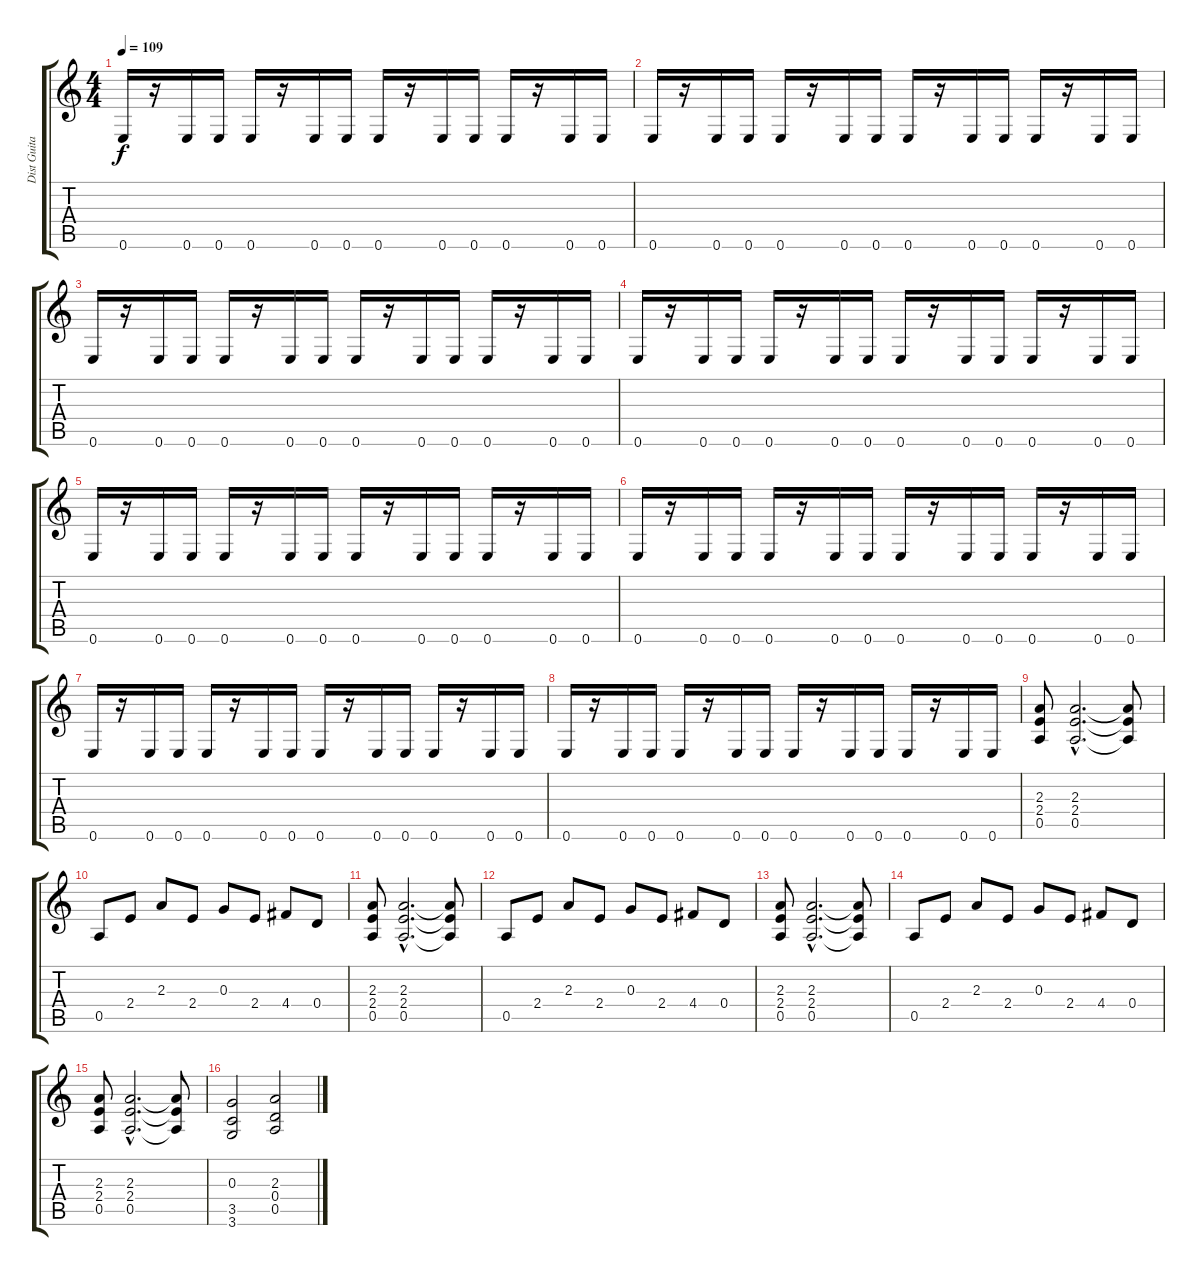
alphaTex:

\track ("Dist Guitar 1" "Dist Guita") {instrument distortionguitar}
\staff {score tabs}
\tuning (E4 B3 G3 D3 A2 E2) {hide}
\ts (4 4)
\tempo 109
\clef g2
\ks c
0.6.16{dy f} r.16 0.6.16 0.6.16 0.6.16 r.16 0.6.16 0.6.16 0.6.16 r.16 0.6.16 0.6.16 0.6.16 r.16 0.6.16 0.6.16 |
0.6.16 r.16 0.6.16 0.6.16 0.6.16 r.16 0.6.16 0.6.16 0.6.16 r.16 0.6.16 0.6.16 0.6.16 r.16 0.6.16 0.6.16 |
0.6.16 r.16 0.6.16 0.6.16 0.6.16 r.16 0.6.16 0.6.16 0.6.16 r.16 0.6.16 0.6.16 0.6.16 r.16 0.6.16 0.6.16 |
0.6.16 r.16 0.6.16 0.6.16 0.6.16 r.16 0.6.16 0.6.16 0.6.16 r.16 0.6.16 0.6.16 0.6.16 r.16 0.6.16 0.6.16 |
0.6.16 r.16 0.6.16 0.6.16 0.6.16 r.16 0.6.16 0.6.16 0.6.16 r.16 0.6.16 0.6.16 0.6.16 r.16 0.6.16 0.6.16 |
0.6.16 r.16 0.6.16 0.6.16 0.6.16 r.16 0.6.16 0.6.16 0.6.16 r.16 0.6.16 0.6.16 0.6.16 r.16 0.6.16 0.6.16 |
0.6.16 r.16 0.6.16 0.6.16 0.6.16 r.16 0.6.16 0.6.16 0.6.16 r.16 0.6.16 0.6.16 0.6.16 r.16 0.6.16 0.6.16 |
0.6.16 r.16 0.6.16 0.6.16 0.6.16 r.16 0.6.16 0.6.16 0.6.16 r.16 0.6.16 0.6.16 0.6.16 r.16 0.6.16 0.6.16 |
(2.3 2.4 0.5).8 (2.3{hac} 2.4{hac} 0.5{hac}).2{d} (2.3{t} 2.4{t} 0.5{t}).8 |
0.5.8 2.4.8 2.3.8 2.4.8 0.3.8 2.4.8 4.4.8 0.4.8 |
(2.3 2.4 0.5).8 (2.3{hac} 2.4{hac} 0.5{hac}).2{d} (2.3{t} 2.4{t} 0.5{t}).8 |
0.5.8 2.4.8 2.3.8 2.4.8 0.3.8 2.4.8 4.4.8 0.4.8 |
(2.3 2.4 0.5).8 (2.3{hac} 2.4{hac} 0.5{hac}).2{d} (2.3{t} 2.4{t} 0.5{t}).8 |
0.5.8 2.4.8 2.3.8 2.4.8 0.3.8 2.4.8 4.4.8 0.4.8 |
(2.3 2.4 0.5).8 (2.3{hac} 2.4{hac} 0.5{hac}).2{d} (2.3{t} 2.4{t} 0.5{t}).8 |
(0.3 3.5 3.6).2 (2.3 0.4 0.5).2
